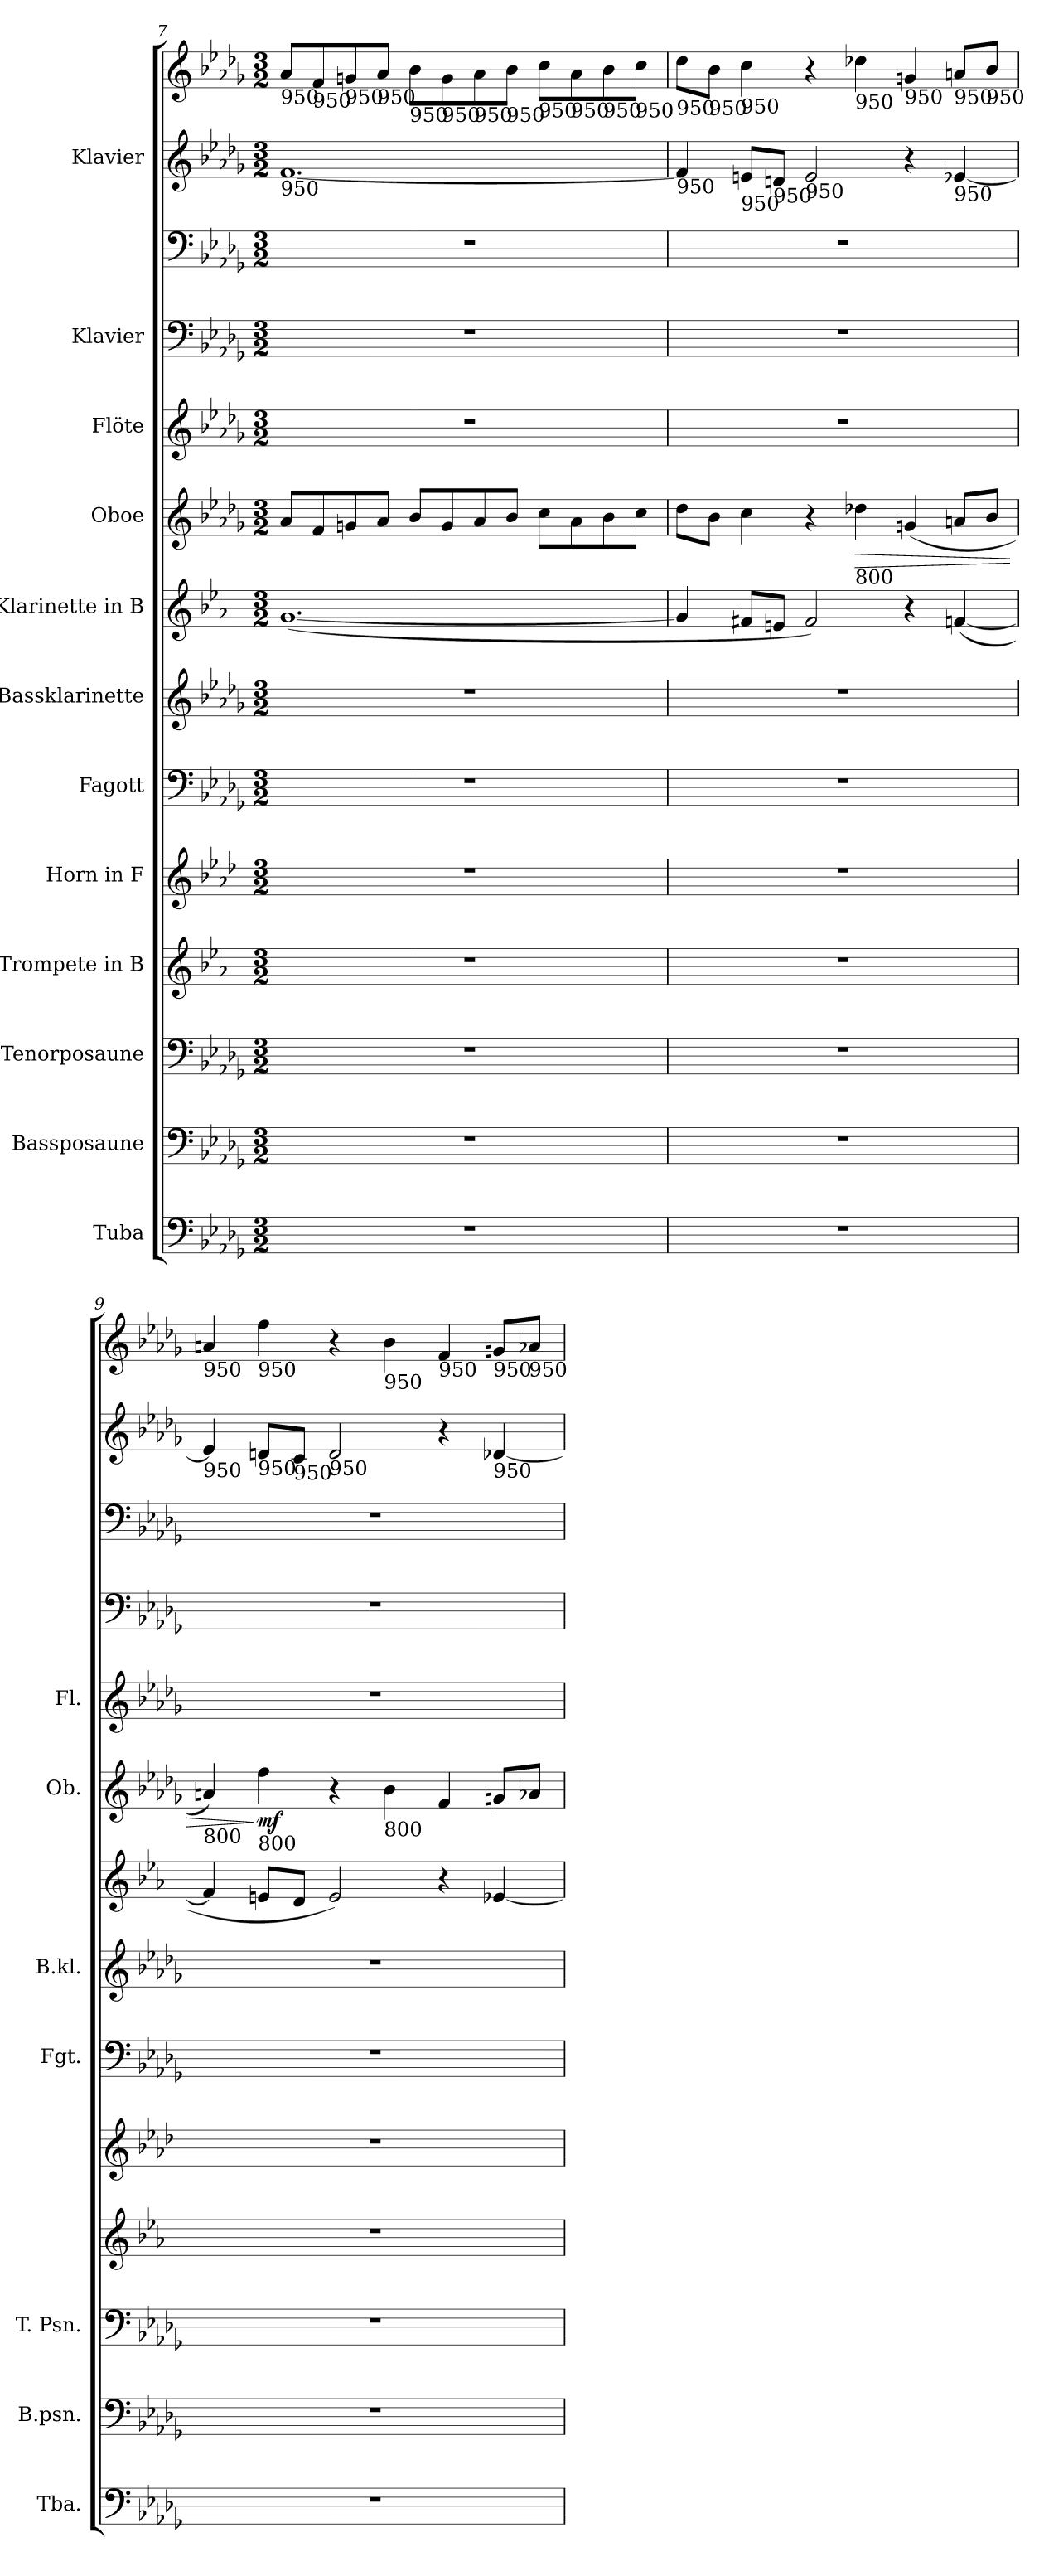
**kern	**kern	**kern	**kern	**kern	**kern	**kern	**kern	**kern	**dynam	**kern	**kern	**kern	**kern	**kern
*part12	*part11	*part10	*part9	*part8	*part7	*part6	*part5	*part4	*part4	*part3	*part2	*part2	*part1	*part1
*staff14	*staff13	*staff12	*staff11	*staff10	*staff9	*staff8	*staff7	*staff6	*staff6	*staff5	*staff4	*staff3	*staff2	*staff1
*I"Tuba	*I"Bassposaune	*I"Tenorposaune	*I"Trompete in B	*I"Horn in F	*I"Fagott	*I"Bassklarinette	*I"Klarinette in B	*I"Oboe	*	*I"Flöte	*I"Klavier	*	*I"Klavier	*
*I'Tba.	*I'B.psn.	*I'T. Psn.	*	*	*I'Fgt.	*I'B.kl.	*	*I'Ob.	*	*I'Fl.	*	*	*	*
*clefF4	*clefF4	*clefF4	*clefG2	*clefG2	*clefF4	*clefG2	*clefG2	*clefG2	*	*clefG2	*clefF4	*clefF4	*clefG2	*clefG2
*	*	*	*ITrd1c2	*ITrd4c7	*	*ITrd8c14	*ITrd1c2	*	*	*	*	*	*	*
*k[b-e-a-d-g-]	*k[b-e-a-d-g-]	*k[b-e-a-d-g-]	*k[b-e-a-d-g-]	*k[b-e-a-d-g-]	*k[b-e-a-d-g-]	*k[b-e-a-d-g-]	*k[b-e-a-d-g-]	*k[b-e-a-d-g-]	*	*k[b-e-a-d-g-]	*k[b-e-a-d-g-]	*k[b-e-a-d-g-]	*k[b-e-a-d-g-]	*k[b-e-a-d-g-]
*M3/2	*M3/2	*M3/2	*M3/2	*M3/2	*M3/2	*M3/2	*M3/2	*M3/2	*	*M3/2	*M3/2	*M3/2	*M3/2	*M3/2
=7	=7	=7	=7	=7	=7	=7	=7	=7	=7	=7	=7	=7	=7	=7
!	!	!	!	!	!	!	!	!	!	!	!	!	!	!LO:TX:b:t=950
!	!	!	!	!	!	!	!	!	!	!	!	!	!LO:TX:b:t=950	!
1.r	1.r	1.r	1.r	1.r	1.r	1.r	(<[1.f	8a-/L	.	1.r	1.r	1.r	[1.f	8a-/L
!	!	!	!	!	!	!	!	!	!	!	!	!	!	!LO:TX:b:t=950
.	.	.	.	.	.	.	.	8f/	.	.	.	.	.	8f/
!	!	!	!	!	!	!	!	!	!	!	!	!	!	!LO:TX:b:t=950
.	.	.	.	.	.	.	.	8gn/	.	.	.	.	.	8gn/
!	!	!	!	!	!	!	!	!	!	!	!	!	!	!LO:TX:b:t=950
.	.	.	.	.	.	.	.	8a-/J	.	.	.	.	.	8a-/J
!	!	!	!	!	!	!	!	!	!	!	!	!	!	!LO:TX:b:t=950
.	.	.	.	.	.	.	.	8b-/L	.	.	.	.	.	8b-\L
!	!	!	!	!	!	!	!	!	!	!	!	!	!	!LO:TX:b:t=950
.	.	.	.	.	.	.	.	8g/	.	.	.	.	.	8g\
!	!	!	!	!	!	!	!	!	!	!	!	!	!	!LO:TX:b:t=950
.	.	.	.	.	.	.	.	8a-/	.	.	.	.	.	8a-\
!	!	!	!	!	!	!	!	!	!	!	!	!	!	!LO:TX:b:t=950
.	.	.	.	.	.	.	.	8b-/J	.	.	.	.	.	8b-\J
!	!	!	!	!	!	!	!	!	!	!	!	!	!	!LO:TX:b:t=950
.	.	.	.	.	.	.	.	8cc\L	.	.	.	.	.	8cc\L
!	!	!	!	!	!	!	!	!	!	!	!	!	!	!LO:TX:b:t=950
.	.	.	.	.	.	.	.	8a-\	.	.	.	.	.	8a-\
!	!	!	!	!	!	!	!	!	!	!	!	!	!	!LO:TX:b:t=950
.	.	.	.	.	.	.	.	8b-\	.	.	.	.	.	8b-\
!	!	!	!	!	!	!	!	!	!	!	!	!	!	!LO:TX:b:t=950
.	.	.	.	.	.	.	.	8cc\J	.	.	.	.	.	8cc\J
=8	=8	=8	=8	=8	=8	=8	=8	=8	=8	=8	=8	=8	=8	=8
!	!	!	!	!	!	!	!	!	!	!	!	!	!	!LO:TX:b:t=950
!	!	!	!	!	!	!	!	!	!	!	!	!	!LO:TX:b:t=950	!
1.r	1.r	1.r	1.r	1.r	1.r	1.r	4f/]	8dd-\L	.	1.r	1.r	1.r	4f/]	8dd-\L
!	!	!	!	!	!	!	!	!	!	!	!	!	!	!LO:TX:b:t=950
.	.	.	.	.	.	.	.	8b-\J	.	.	.	.	.	8b-\J
!	!	!	!	!	!	!	!	!	!	!	!	!	!	!LO:TX:b:t=950
!	!	!	!	!	!	!	!	!	!	!	!	!	!LO:TX:b:t=950	!
.	.	.	.	.	.	.	8en/L	4cc\	.	.	.	.	8en/L	4cc\
!	!	!	!	!	!	!	!	!	!	!	!	!	!LO:TX:b:t=950	!
.	.	.	.	.	.	.	8dn/J	.	.	.	.	.	8dn/J	.
!	!	!	!	!	!	!	!	!	!	!	!	!	!LO:TX:b:t=950	!
.	.	.	.	.	.	.	2e/)	4r	.	.	.	.	2e/	4r
!	!	!	!	!	!	!	!	!	!	!	!	!	!	!LO:TX:b:t=950
!	!	!	!	!	!	!	!	!LO:TX:b:t=800	!	!	!	!	!	!
!	!	!	!	!	!	!	!	!	!LO:HP:b	!	!	!	!	!
.	.	.	.	.	.	.	.	4dd-X\	>	.	.	.	.	4dd-X\
!	!	!	!	!	!	!	!	!	!	!	!	!	!	!LO:TX:b:t=950
.	.	.	.	.	.	.	4r	(<4gn/	.	.	.	.	4r	4gn/
!	!	!	!	!	!	!	!	!	!	!	!	!	!	!LO:TX:b:t=950
!	!	!	!	!	!	!	!	!	!	!	!	!	!LO:TX:b:t=950	!
.	.	.	.	.	.	.	(<[4e-X/	8an/L	.	.	.	.	[4e-X/	8an/L
!	!	!	!	!	!	!	!	!	!	!	!	!	!	!LO:TX:b:t=950
.	.	.	.	.	.	.	.	8b-/J	.	.	.	.	.	8b-/J
!!LO:PB:g=z
=9	=9	=9	=9	=9	=9	=9	=9	=9	=9	=9	=9	=9	=9	=9
!	!	!	!	!	!	!	!	!	!	!	!	!	!	!LO:TX:b:t=950
!	!	!	!	!	!	!	!	!	!	!	!	!	!LO:TX:b:t=950	!
!	!	!	!	!	!	!	!	!LO:TX:b:t=800	!	!	!	!	!	!
1.r	1.r	1.r	1.r	1.r	1.r	1.r	4e-/]	4an/)	.	1.r	1.r	1.r	4e-/]	4an/
!	!	!	!	!	!	!	!	!	!	!	!	!	!	!LO:TX:b:t=950
!	!	!	!	!	!	!	!	!	!	!	!	!	!LO:TX:b:t=950	!
!	!	!	!	!	!	!	!	!LO:TX:b:t=800	!	!	!	!	!	!
!	!	!	!	!	!	!	!	!	!LO:DY:n=1:b	!	!	!	!	!
.	.	.	.	.	.	.	8dn/L	4ff\	] mf	.	.	.	8dn/L	4ff\
!	!	!	!	!	!	!	!	!	!	!	!	!	!LO:TX:b:t=950	!
.	.	.	.	.	.	.	8c/J	.	.	.	.	.	8c/J	.
!	!	!	!	!	!	!	!	!	!	!	!	!	!LO:TX:b:t=950	!
.	.	.	.	.	.	.	2d/)	4r	.	.	.	.	2d/	4r
!	!	!	!	!	!	!	!	!	!	!	!	!	!	!LO:TX:b:t=950
!	!	!	!	!	!	!	!	!LO:TX:b:t=800	!	!	!	!	!	!
.	.	.	.	.	.	.	.	4b-\	.	.	.	.	.	4b-\
!	!	!	!	!	!	!	!	!	!	!	!	!	!	!LO:TX:b:t=950
.	.	.	.	.	.	.	4r	4f/	.	.	.	.	4r	4f/
!	!	!	!	!	!	!	!	!	!	!	!	!	!	!LO:TX:b:t=950
!	!	!	!	!	!	!	!	!	!	!	!	!	!LO:TX:b:t=950	!
.	.	.	.	.	.	.	[4d-X/	8gn/L	.	.	.	.	[4d-X/	8gn/L
!	!	!	!	!	!	!	!	!	!	!	!	!	!	!LO:TX:b:t=950
.	.	.	.	.	.	.	.	8a-X/J	.	.	.	.	.	8a-X/J
=	=	=	=	=	=	=	=	=	=	=	=	=	=	=
*-	*-	*-	*-	*-	*-	*-	*-	*-	*-	*-	*-	*-	*-	*-
